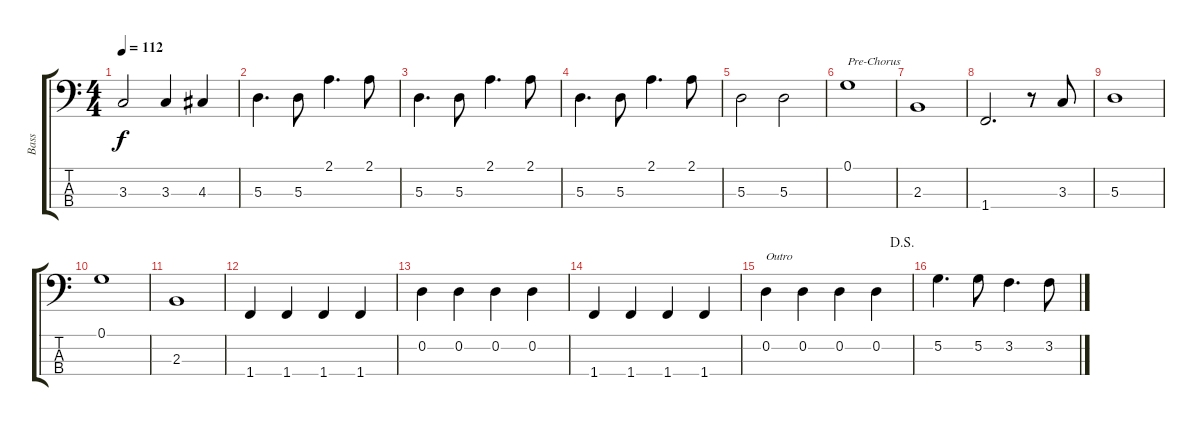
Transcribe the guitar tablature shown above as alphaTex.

\track ("Bass" "Bass") {instrument electricbassfinger}
\staff {score tabs}
\tuning (G2 D2 A1 E1) {hide}
\ts (4 4)
\tempo 112
\clef f4
\ks c
3.3.2{dy f} 3.3.4 4.3.4 |
5.3.4{d} 5.3.8 2.1.4{d} 2.1.8 |
5.3.4{d} 5.3.8 2.1.4{d} 2.1.8 |
5.3.4{d} 5.3.8 2.1.4{d} 2.1.8 |
5.3.2 5.3.2 |
0.1.1{txt "Pre-Chorus"} |
2.3.1 |
1.4.2{d} r.8 3.3.8 |
5.3.1 |
0.1.1 |
2.3.1 |
1.4.4 1.4.4 1.4.4 1.4.4 |
0.2.4 0.2.4 0.2.4 0.2.4 |
1.4.4 1.4.4 1.4.4 1.4.4 |
\jump dalsegno
0.2.4{txt "Outro"} 0.2.4 0.2.4 0.2.4 |
5.2.4{d} 5.2.8 3.2.4{d} 3.2.8
